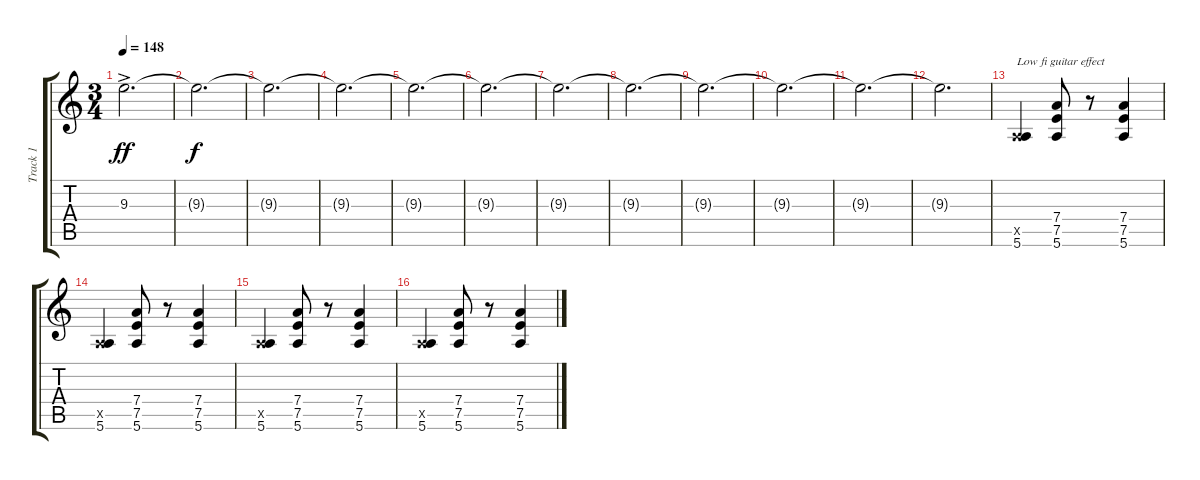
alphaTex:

\track ("Track 1" "Track 1") {instrument overdrivenguitar}
\staff {score tabs}
\tuning (E4 B3 G3 D3 A2 E2) {hide}
\ts (3 4)
\tempo 148
\clef g2
\ks c
9.3{ac}.2{d dy ff volume 7} |
9.3{t}.2{d dy f} |
9.3{t}.2{d} |
9.3{t}.2{d volume 6} |
9.3{t}.2{d} |
9.3{t}.2{d} |
9.3{t}.2{d} |
9.3{t}.2{d} |
9.3{t}.2{d} |
9.3{t}.2{d} |
9.3{t}.2{d} |
9.3{t}.2{d} |
(0.5{x} 5.6).4{txt "Low fi guitar effect"} (7.4 7.5 5.6).8 r.8 (7.4 7.5 5.6).4 |
(0.5{x} 5.6).4 (7.4 7.5 5.6).8 r.8 (7.4 7.5 5.6).4 |
(0.5{x} 5.6).4 (7.4 7.5 5.6).8 r.8 (7.4 7.5 5.6).4 |
(0.5{x} 5.6).4 (7.4 7.5 5.6).8 r.8 (7.4 7.5 5.6).4
